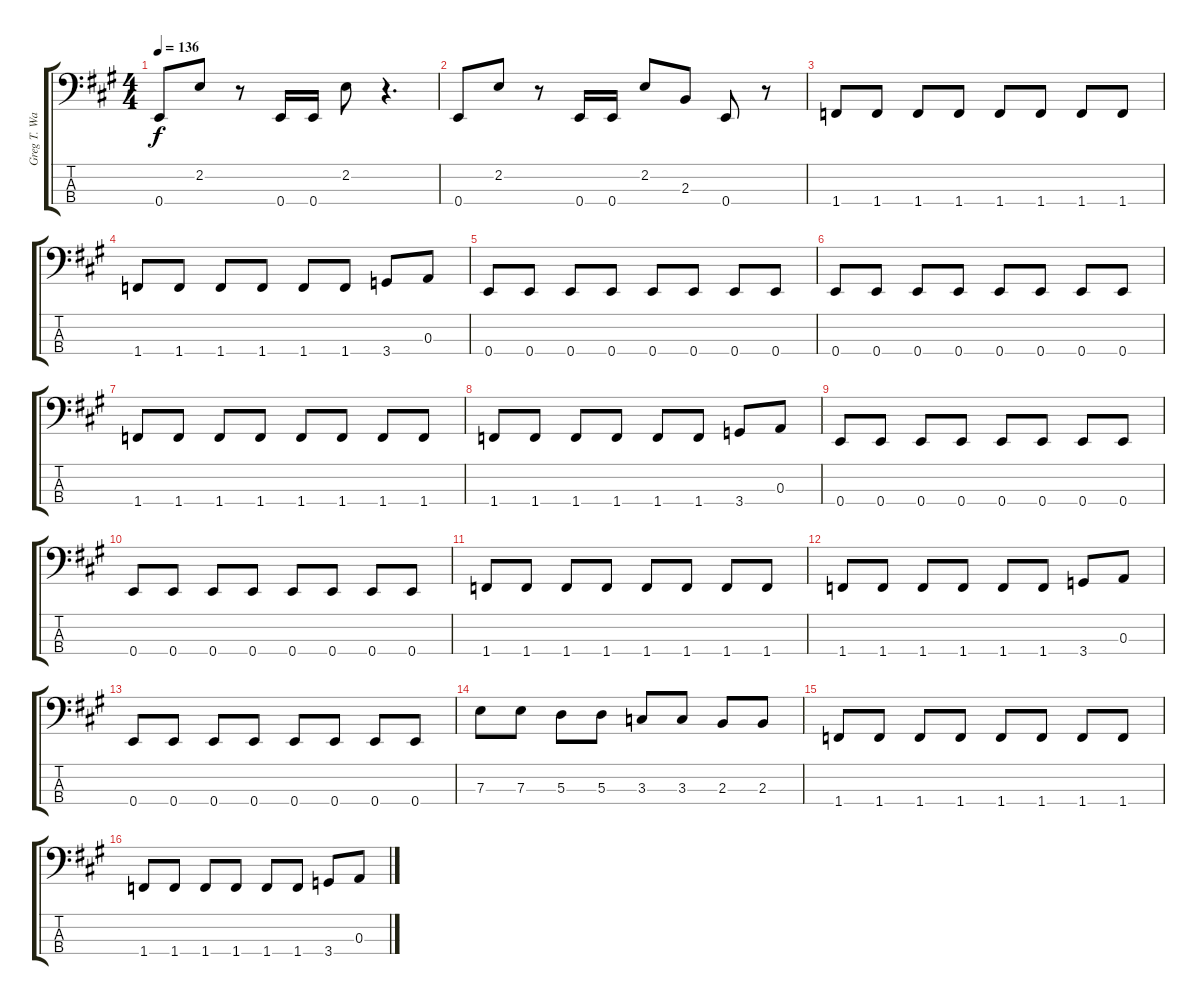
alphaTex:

\track ("Greg T. Walker Bass" "Greg T. Wa") {instrument electricbassfinger}
\staff {score tabs}
\tuning (G2 D2 A1 E1) {hide}
\ts (4 4)
\tempo 136
\clef f4
\ks a
0.4.8{dy f} 2.2.8 r.8 0.4.16 0.4.16 2.2.8 r.4{d} |
0.4.8 2.2.8 r.8 0.4.16 0.4.16 2.2.8 2.3.8 0.4.8 r.8 |
1.4.8 1.4.8 1.4.8 1.4.8 1.4.8 1.4.8 1.4.8 1.4.8 |
1.4.8 1.4.8 1.4.8 1.4.8 1.4.8 1.4.8 3.4.8 0.3.8 |
0.4.8 0.4.8 0.4.8 0.4.8 0.4.8 0.4.8 0.4.8 0.4.8 |
0.4.8 0.4.8 0.4.8 0.4.8 0.4.8 0.4.8 0.4.8 0.4.8 |
1.4.8 1.4.8 1.4.8 1.4.8 1.4.8 1.4.8 1.4.8 1.4.8 |
1.4.8 1.4.8 1.4.8 1.4.8 1.4.8 1.4.8 3.4.8 0.3.8 |
0.4.8 0.4.8 0.4.8 0.4.8 0.4.8 0.4.8 0.4.8 0.4.8 |
0.4.8 0.4.8 0.4.8 0.4.8 0.4.8 0.4.8 0.4.8 0.4.8 |
1.4.8 1.4.8 1.4.8 1.4.8 1.4.8 1.4.8 1.4.8 1.4.8 |
1.4.8 1.4.8 1.4.8 1.4.8 1.4.8 1.4.8 3.4.8 0.3.8 |
0.4.8 0.4.8 0.4.8 0.4.8 0.4.8 0.4.8 0.4.8 0.4.8 |
7.3.8 7.3.8 5.3.8 5.3.8 3.3.8 3.3.8 2.3.8 2.3.8 |
1.4.8 1.4.8 1.4.8 1.4.8 1.4.8 1.4.8 1.4.8 1.4.8 |
1.4.8 1.4.8 1.4.8 1.4.8 1.4.8 1.4.8 3.4.8 0.3.8
